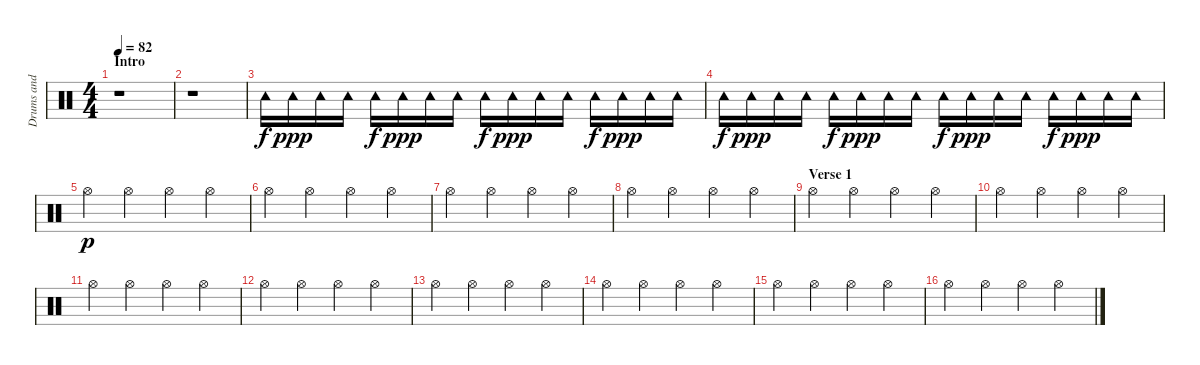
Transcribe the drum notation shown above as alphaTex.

\track ("Drums and Percussion" "Drums and ") {instrument percussion}
\staff {score}
\articulation defaults
\ts (4 4)
\section ("" "Intro")
\tempo 82
\clef neutral
\ks c
r.1{dy f} |
r.1 |
"Tambourine (hit)".16 "Tambourine (hit)".16{dy ppp} "Tambourine (hit)".16 "Tambourine (hit)".16 "Tambourine (hit)".16{dy f} "Tambourine (hit)".16{dy ppp} "Tambourine (hit)".16 "Tambourine (hit)".16 "Tambourine (hit)".16{dy f} "Tambourine (hit)".16{dy ppp} "Tambourine (hit)".16 "Tambourine (hit)".16 "Tambourine (hit)".16{dy f} "Tambourine (hit)".16{dy ppp} "Tambourine (hit)".16 "Tambourine (hit)".16 |
"Tambourine (hit)".16{dy f} "Tambourine (hit)".16{dy ppp} "Tambourine (hit)".16 "Tambourine (hit)".16 "Tambourine (hit)".16{dy f} "Tambourine (hit)".16{dy ppp} "Tambourine (hit)".16 "Tambourine (hit)".16 "Tambourine (hit)".16{dy f} "Tambourine (hit)".16{dy ppp} "Tambourine (hit)".16 "Tambourine (hit)".16 "Tambourine (hit)".16{dy f} "Tambourine (hit)".16{dy ppp} "Tambourine (hit)".16 "Tambourine (hit)".16 |
"Hi-Hat (open)".4{dy p} "Hi-Hat (open)".4 "Hi-Hat (open)".4 "Hi-Hat (open)".4 |
"Hi-Hat (open)".4 "Hi-Hat (open)".4 "Hi-Hat (open)".4 "Hi-Hat (open)".4 |
"Hi-Hat (open)".4 "Hi-Hat (open)".4 "Hi-Hat (open)".4 "Hi-Hat (open)".4 |
"Hi-Hat (open)".4 "Hi-Hat (open)".4 "Hi-Hat (open)".4 "Hi-Hat (open)".4 |
\section ("" "Verse 1")
"Hi-Hat (open)".4 "Hi-Hat (open)".4 "Hi-Hat (open)".4 "Hi-Hat (open)".4 |
"Hi-Hat (open)".4 "Hi-Hat (open)".4 "Hi-Hat (open)".4 "Hi-Hat (open)".4 |
"Hi-Hat (open)".4 "Hi-Hat (open)".4 "Hi-Hat (open)".4 "Hi-Hat (open)".4 |
"Hi-Hat (open)".4 "Hi-Hat (open)".4 "Hi-Hat (open)".4 "Hi-Hat (open)".4 |
"Hi-Hat (open)".4 "Hi-Hat (open)".4 "Hi-Hat (open)".4 "Hi-Hat (open)".4 |
"Hi-Hat (open)".4 "Hi-Hat (open)".4 "Hi-Hat (open)".4 "Hi-Hat (open)".4 |
"Hi-Hat (open)".4 "Hi-Hat (open)".4 "Hi-Hat (open)".4 "Hi-Hat (open)".4 |
"Hi-Hat (open)".4 "Hi-Hat (open)".4 "Hi-Hat (open)".4 "Hi-Hat (open)".4
